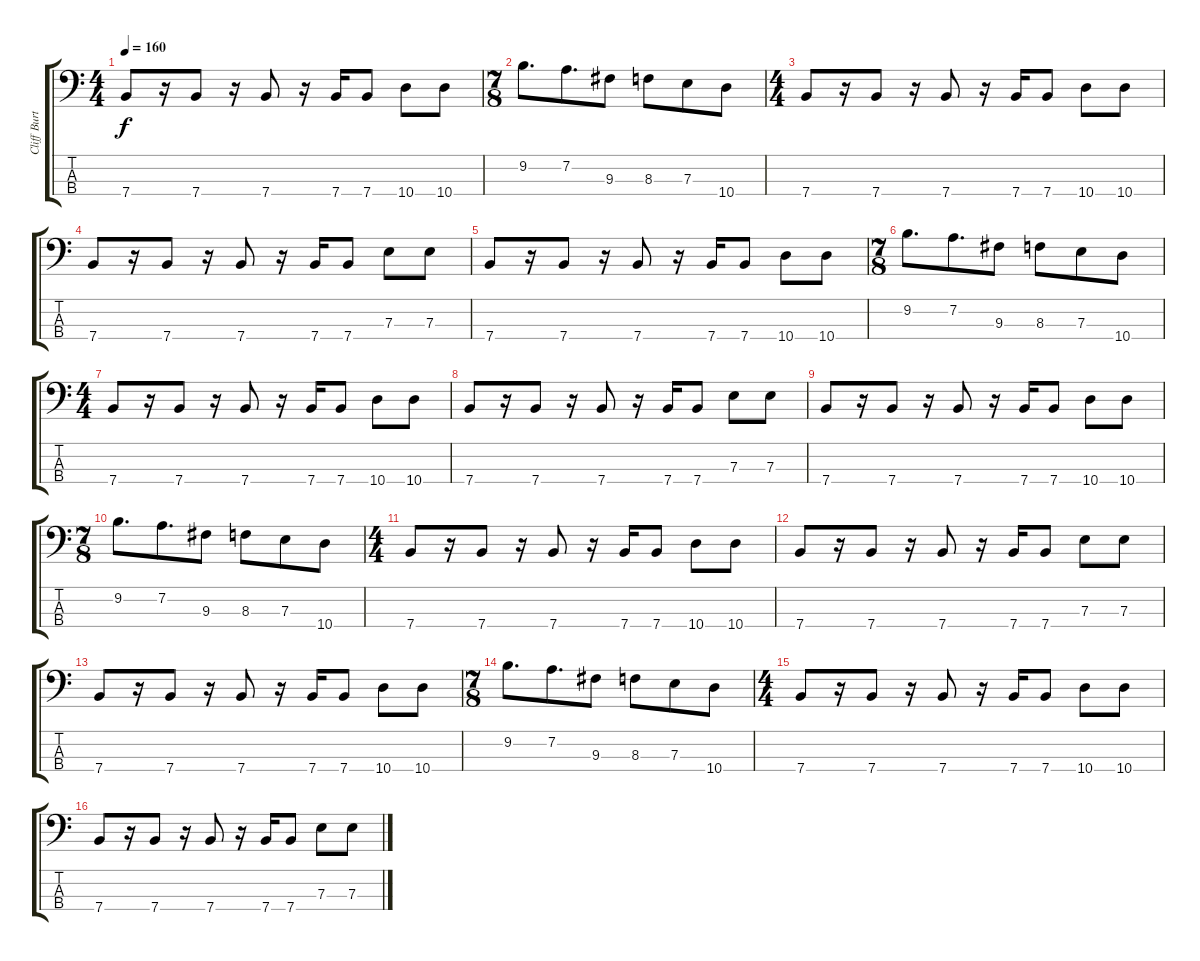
\track ("Cliff Burton (Bass)" "Cliff Burt") {instrument electricbasspick}
\staff {score tabs}
\tuning (G2 D2 A1 E1) {hide}
\ts (4 4)
\tempo 160
\clef f4
\ks c
7.4.8{dy f} r.16 7.4.8 r.16 7.4.8 r.16 7.4.16 7.4.8 10.4.8 10.4.8 |
\ts (7 8)
9.2.8{d} 7.2.8{d} 9.3.8 8.3.8 7.3.8 10.4.8 |
\ts (4 4)
7.4.8 r.16 7.4.8 r.16 7.4.8 r.16 7.4.16 7.4.8 10.4.8 10.4.8 |
7.4.8 r.16 7.4.8 r.16 7.4.8 r.16 7.4.16 7.4.8 7.3.8 7.3.8 |
7.4.8 r.16 7.4.8 r.16 7.4.8 r.16 7.4.16 7.4.8 10.4.8 10.4.8 |
\ts (7 8)
9.2.8{d} 7.2.8{d} 9.3.8 8.3.8 7.3.8 10.4.8 |
\ts (4 4)
7.4.8 r.16 7.4.8 r.16 7.4.8 r.16 7.4.16 7.4.8 10.4.8 10.4.8 |
7.4.8 r.16 7.4.8 r.16 7.4.8 r.16 7.4.16 7.4.8 7.3.8 7.3.8 |
7.4.8 r.16 7.4.8 r.16 7.4.8 r.16 7.4.16 7.4.8 10.4.8 10.4.8 |
\ts (7 8)
9.2.8{d} 7.2.8{d} 9.3.8 8.3.8 7.3.8 10.4.8 |
\ts (4 4)
7.4.8 r.16 7.4.8 r.16 7.4.8 r.16 7.4.16 7.4.8 10.4.8 10.4.8 |
7.4.8 r.16 7.4.8 r.16 7.4.8 r.16 7.4.16 7.4.8 7.3.8 7.3.8 |
7.4.8 r.16 7.4.8 r.16 7.4.8 r.16 7.4.16 7.4.8 10.4.8 10.4.8 |
\ts (7 8)
9.2.8{d} 7.2.8{d} 9.3.8 8.3.8 7.3.8 10.4.8 |
\ts (4 4)
7.4.8 r.16 7.4.8 r.16 7.4.8 r.16 7.4.16 7.4.8 10.4.8 10.4.8 |
7.4.8 r.16 7.4.8 r.16 7.4.8 r.16 7.4.16 7.4.8 7.3.8 7.3.8
